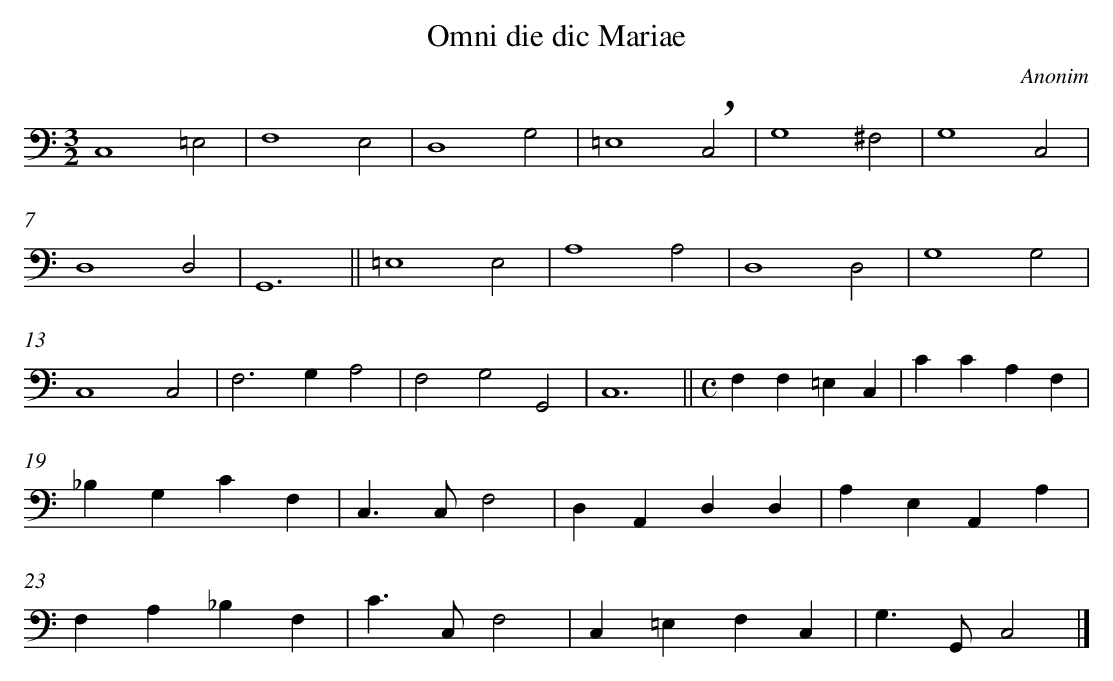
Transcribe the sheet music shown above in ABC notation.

X:1
T: Omni die dic Mariae
C: Anonim
L: 1/4
M: 3/2
K: C clef=bass
C,4=E,2 |
F,4E,2 |
D,4G,2 |
=E,4!breath!C,2 |
G,4^F,2 |
G,4C,2 |
D,4D,2 |
G,,6 ||
=E,4E,2 |
A,4A,2 |
D,4D,2 |
G,4G,2 |
C,4C,2 |
F,2>G,2A,2 |
F,2G,2G,,2 |
C,6 ||
[M:C]F,F,=E,C, |
CCA,F, |
_B,G,CF, |
C,>C,F,2 |
D,A,,D,D, |
A,E,A,,A, |
F,A,_B,F, |
C>C,F,2 |
C,=E,F,C, |
G,>G,,C,2 |]
